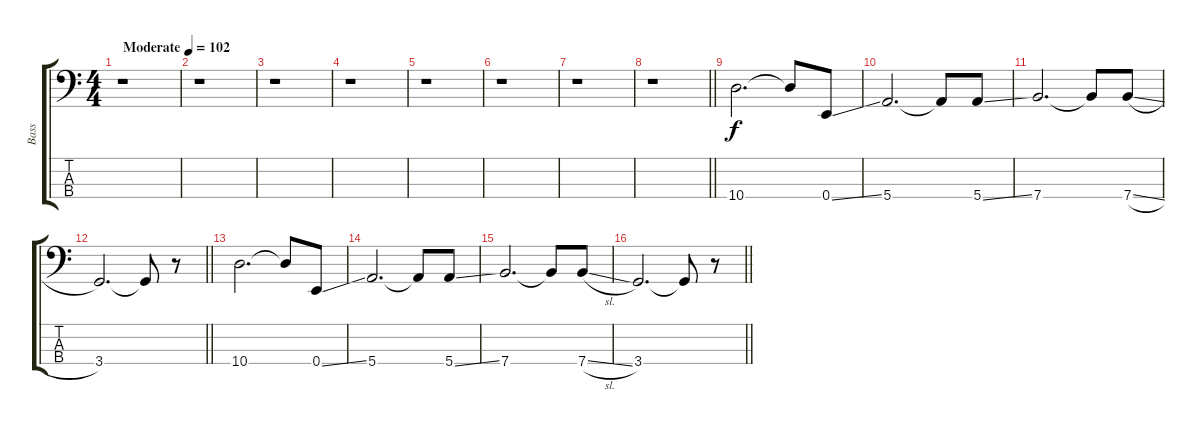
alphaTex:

\track ("Bass" "Bass") {instrument electricbassfinger}
\staff {score tabs}
\tuning (G2 D2 A1 E1) {hide}
\ts (4 4)
\tempo (102 "Moderate")
\clef f4
\ks c
r.1{dy f instrument electricbassfinger} |
r.1 |
r.1 |
r.1 |
r.1 |
r.1 |
r.1 |
\barLineRight lightlight
r.1 |
10.4.2{d} 10.4{t}.8 0.4{ss}.8 |
5.4.2{d} 5.4{t}.8 5.4{ss}.8 |
7.4.2{d} 7.4{t}.8 7.4{sl}.8 |
\barLineRight lightlight
3.4.2{d} 3.4{t}.8 r.8 |
10.4.2{d} 10.4{t}.8 0.4{ss}.8 |
5.4.2{d} 5.4{t}.8 5.4{ss}.8 |
7.4.2{d} 7.4{t}.8 7.4{sl}.8 |
\barLineRight lightlight
3.4.2{d} 3.4{t}.8 r.8
